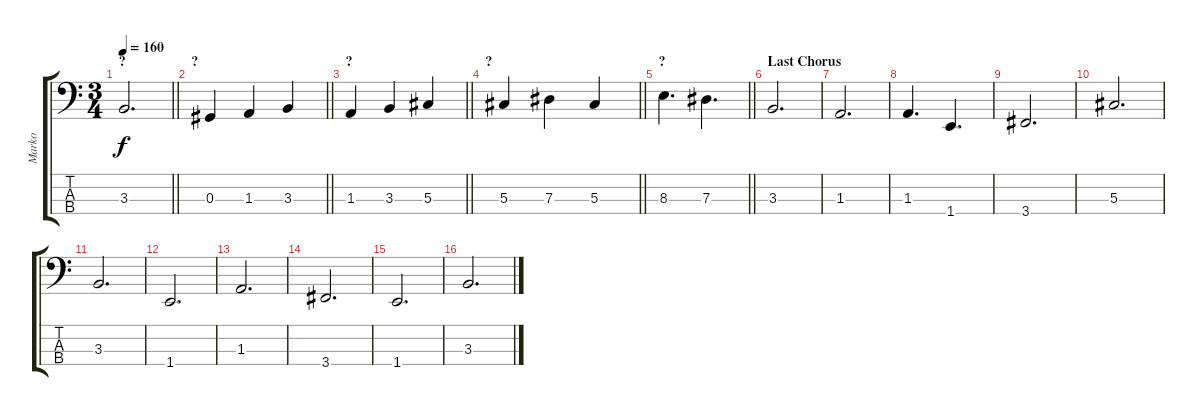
\track ("Marko" "Marko") {instrument electricbasspick}
\staff {score tabs}
\tuning (Gb2 Db2 Ab1 Eb1) {hide}
\ts (3 4)
\section ("" "?")
\tempo 160
\clef f4
\barLineRight lightlight
\ks c
3.3.2{d dy f} |
\section ("" "?")
\barLineRight lightlight
0.3.4 1.3.4 3.3.4 |
\section ("" "?")
\barLineRight lightlight
1.3.4 3.3.4 5.3.4 |
\section ("" "?")
\barLineRight lightlight
5.3.4 7.3.4 5.3.4 |
\section ("" "?")
\barLineRight lightlight
8.3.4{d} 7.3.4{d} |
\section ("" "Last Chorus")
3.3.2{d} |
1.3.2{d} |
1.3.4{d} 1.4.4{d} |
3.4.2{d} |
5.3.2{d} |
3.3.2{d} |
1.4.2{d} |
1.3.2{d} |
3.4.2{d} |
1.4.2{d} |
3.3.2{d}
